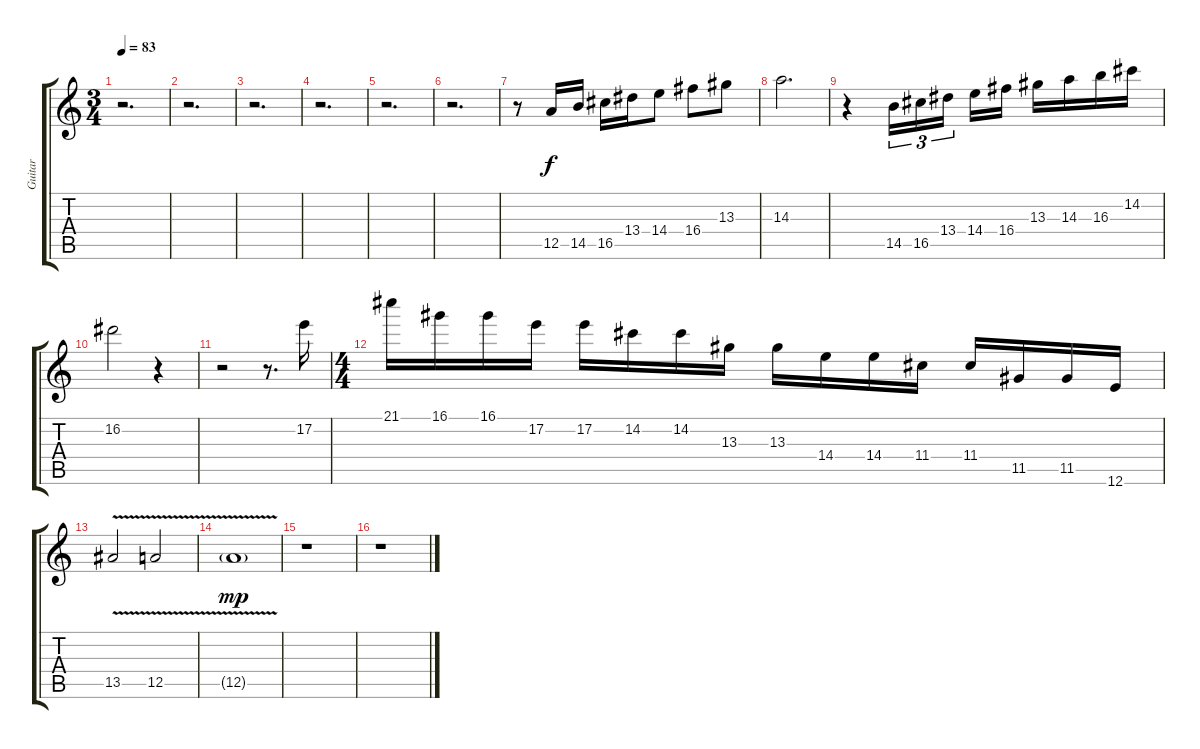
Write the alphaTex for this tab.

\track ("Guitar" "Guitar") {instrument distortionguitar}
\staff {score tabs}
\tuning (E4 B3 G3 D3 A2 E2) {hide}
\ts (3 4)
\tempo 83
\clef g2
\ks c
r.2{d dy f} |
r.2{d} |
r.2{d} |
r.2{d} |
r.2{d} |
r.2{d} |
r.8 12.5.16 14.5.16 16.5.16 13.4.16 14.4.8 16.4.8 13.3.8 |
14.3.2{d} |
r.4 14.5.16{tu (3 2)} 16.5.16{tu (3 2)} 13.4.16{tu (3 2) beam splitsecondary} 14.4.16 16.4.16 13.3.16 14.3.16 16.3.16 14.2.16 |
16.2.2 r.4 |
r.2 r.8{d} 17.2.16 |
\ts (4 4)
21.1.16 16.1.16 16.1.16 17.2.16 17.2.16 14.2.16 14.2.16 13.3.16 13.3.16 14.4.16 14.4.16 11.4.16 11.4.16 11.5.16 11.5.16 12.6.16 |
13.5{v}.2 12.5{v}.2 |
12.5{v g}.1{dy mp} |
r.1 |
r.1
